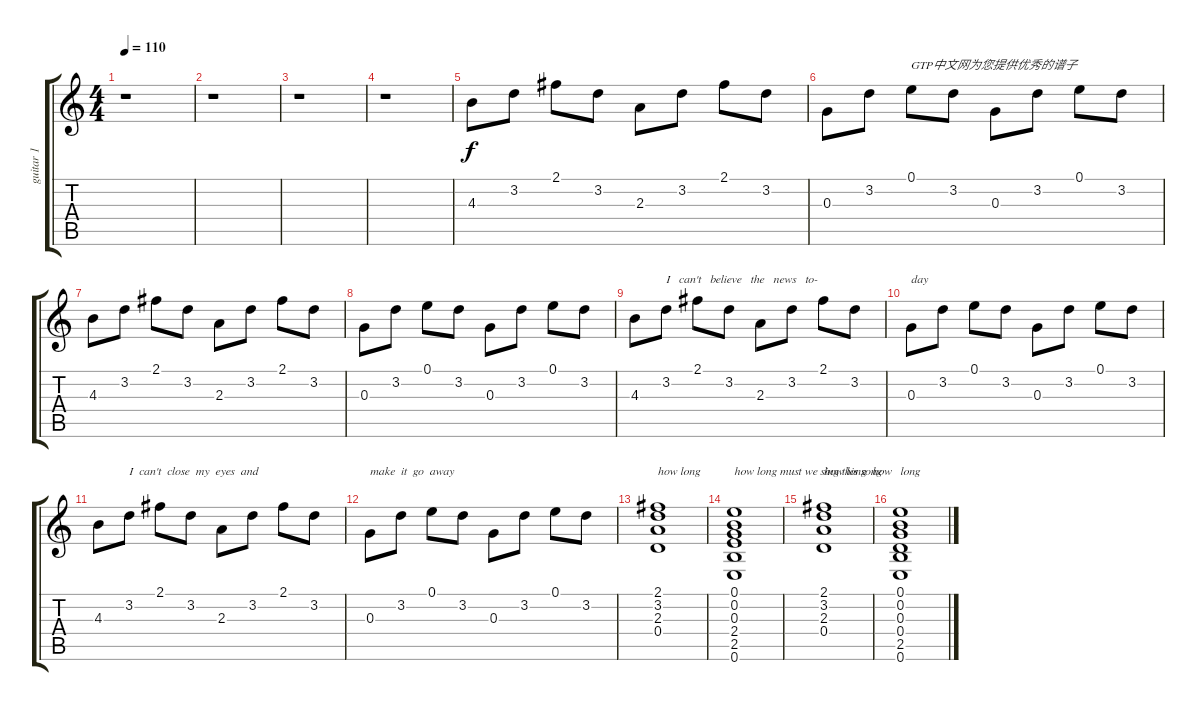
\track ("guitar 1" "guitar 1") {instrument acousticguitarnylon}
\staff {score tabs}
\tuning (E4 B3 G3 D3 A2 E2) {hide}
\ts (4 4)
\tempo 110
\clef g2
\ks c
r.1{dy f instrument acousticguitarnylon} |
r.1 |
r.1 |
r.1 |
4.3.8 3.2.8 2.1.8 3.2.8 2.3.8 3.2.8 2.1.8 3.2.8 |
0.3.8 3.2.8 0.1.8{txt "GTP中文网为您提供优秀的谱子"} 3.2.8 0.3.8 3.2.8 0.1.8 3.2.8 |
4.3.8 3.2.8 2.1.8 3.2.8 2.3.8 3.2.8 2.1.8 3.2.8 |
0.3.8 3.2.8 0.1.8 3.2.8 0.3.8 3.2.8 0.1.8 3.2.8 |
4.3.8 3.2.8{txt "I   can't   believe   the   news   to-"} 2.1.8 3.2.8 2.3.8 3.2.8 2.1.8 3.2.8 |
0.3.8{txt "day"} 3.2.8 0.1.8 3.2.8 0.3.8 3.2.8 0.1.8 3.2.8 |
4.3.8 3.2.8{txt "I  can't  close  my  eyes  and"} 2.1.8 3.2.8 2.3.8 3.2.8 2.1.8 3.2.8 |
0.3.8{txt "make  it  go  away"} 3.2.8 0.1.8 3.2.8 0.3.8 3.2.8 0.1.8 3.2.8 |
(2.1 3.2 2.3 0.4).1{txt "how long"} |
(0.1 0.2 0.3 2.4 2.5 0.6).1{txt "how long must we sing this song"} |
(2.1 3.2 2.3 0.4).1{txt "how long  how"} |
(0.1 0.2 0.3 0.4 2.5 0.6).1{txt "long"}
